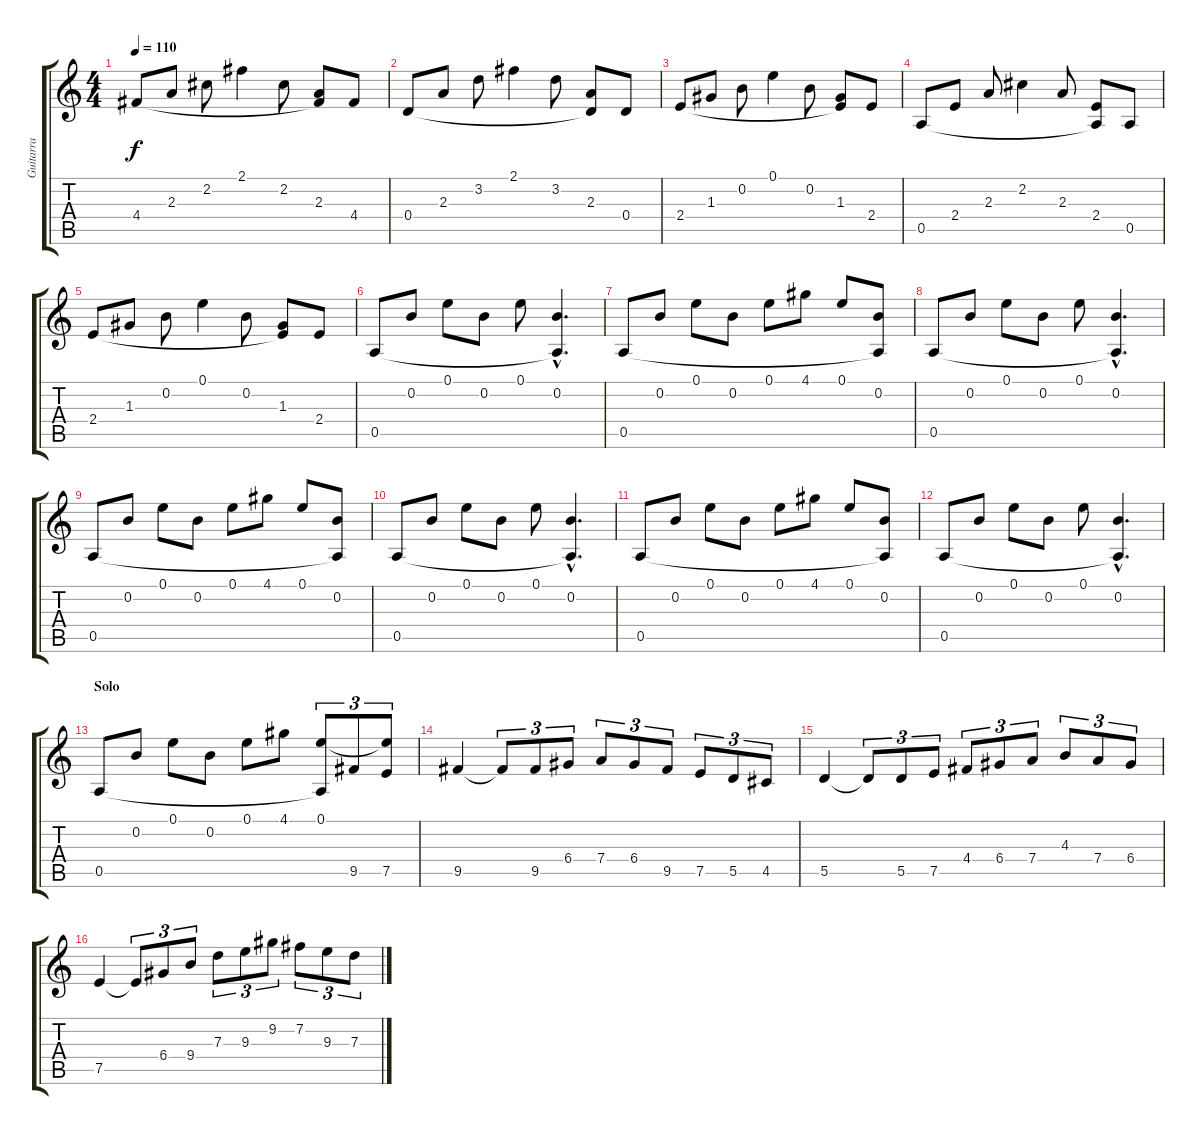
\track ("Guitarra" "Guitarra") {instrument acousticguitarsteel}
\staff {score tabs}
\tuning (E4 B3 G3 D3 A2 E2) {hide}
\ts (4 4)
\tempo 110
\clef g2
\ks c
4.4.8{dy f} 2.3.8 2.2.8 2.1.4 2.2.8 (2.3 4.4{t}).8 4.4.8 |
0.4.8 2.3.8 3.2.8 2.1.4 3.2.8 (2.3 0.4{t}).8 0.4.8 |
2.4.8 1.3.8 0.2.8 0.1.4 0.2.8 (1.3 2.4{t}).8 2.4.8 |
0.5.8 2.4.8 2.3.8 2.2.4 2.3.8 (2.4 0.5{t}).8 0.5.8 |
2.4.8 1.3.8 0.2.8 0.1.4 0.2.8 (1.3 2.4{t}).8 2.4.8 |
0.5.8 0.2.8 0.1.8 0.2.8 0.1.8 (0.2{hac} 0.5{hac t}).4{d} |
0.5.8 0.2.8 0.1.8 0.2.8 0.1.8 4.1.8 0.1.8 (0.2 0.5{t}).8 |
0.5.8 0.2.8 0.1.8 0.2.8 0.1.8 (0.2{hac} 0.5{hac t}).4{d} |
0.5.8 0.2.8 0.1.8 0.2.8 0.1.8 4.1.8 0.1.8 (0.2 0.5{t}).8 |
0.5.8 0.2.8 0.1.8 0.2.8 0.1.8 (0.2{hac} 0.5{hac t}).4{d} |
0.5.8 0.2.8 0.1.8 0.2.8 0.1.8 4.1.8 0.1.8 (0.2 0.5{t}).8 |
0.5.8 0.2.8 0.1.8 0.2.8 0.1.8 (0.2{hac} 0.5{hac t}).4{d} |
\section ("" "Solo")
0.5.8 0.2.8 0.1.8 0.2.8 0.1.8 4.1.8 (0.1 0.5{t}).8{tu (3 2)} 9.5.8{tu (3 2)} (0.1{t} 7.5).8{tu (3 2)} |
9.5.4 9.5{t}.8{tu (3 2)} 9.5.8{tu (3 2)} 6.4.8{tu (3 2)} 7.4.8{tu (3 2)} 6.4.8{tu (3 2)} 9.5.8{tu (3 2)} 7.5.8{tu (3 2)} 5.5.8{tu (3 2)} 4.5.8{tu (3 2)} |
5.5.4 5.5{t}.8{tu (3 2)} 5.5.8{tu (3 2)} 7.5.8{tu (3 2)} 4.4.8{tu (3 2)} 6.4.8{tu (3 2)} 7.4.8{tu (3 2)} 4.3.8{tu (3 2)} 7.4.8{tu (3 2)} 6.4.8{tu (3 2)} |
7.5.4 7.5{t}.8{tu (3 2)} 6.4.8{tu (3 2)} 9.4.8{tu (3 2)} 7.3.8{tu (3 2)} 9.3.8{tu (3 2)} 9.2.8{tu (3 2)} 7.2.8{tu (3 2)} 9.3.8{tu (3 2)} 7.3.8{tu (3 2)}
